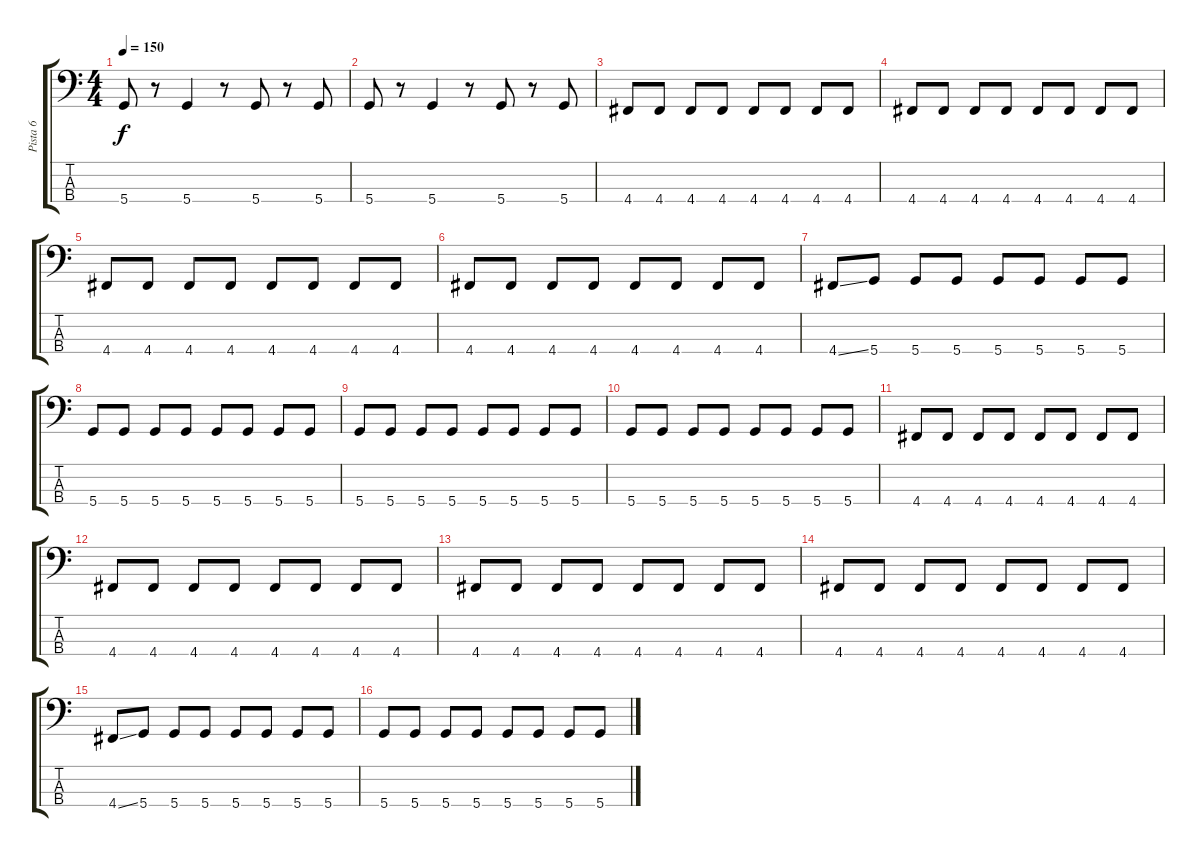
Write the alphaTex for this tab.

\track ("Pista 6" "Pista 6") {instrument electricbassfinger}
\staff {score tabs}
\tuning (G2 D2 A1 D1) {hide}
\ts (4 4)
\tempo 150
\clef f4
\ks c
5.4.8{dy f} r.8 5.4.4 r.8 5.4.8 r.8 5.4.8 |
5.4.8 r.8 5.4.4 r.8 5.4.8 r.8 5.4.8 |
4.4.8 4.4.8 4.4.8 4.4.8 4.4.8 4.4.8 4.4.8 4.4.8 |
4.4.8 4.4.8 4.4.8 4.4.8 4.4.8 4.4.8 4.4.8 4.4.8 |
4.4.8 4.4.8 4.4.8 4.4.8 4.4.8 4.4.8 4.4.8 4.4.8 |
4.4.8 4.4.8 4.4.8 4.4.8 4.4.8 4.4.8 4.4.8 4.4.8 |
4.4{ss}.8 5.4.8 5.4.8 5.4.8 5.4.8 5.4.8 5.4.8 5.4.8 |
5.4.8 5.4.8 5.4.8 5.4.8 5.4.8 5.4.8 5.4.8 5.4.8 |
5.4.8 5.4.8 5.4.8 5.4.8 5.4.8 5.4.8 5.4.8 5.4.8 |
5.4.8 5.4.8 5.4.8 5.4.8 5.4.8 5.4.8 5.4.8 5.4.8 |
4.4.8 4.4.8 4.4.8 4.4.8 4.4.8 4.4.8 4.4.8 4.4.8 |
4.4.8 4.4.8 4.4.8 4.4.8 4.4.8 4.4.8 4.4.8 4.4.8 |
4.4.8 4.4.8 4.4.8 4.4.8 4.4.8 4.4.8 4.4.8 4.4.8 |
4.4.8 4.4.8 4.4.8 4.4.8 4.4.8 4.4.8 4.4.8 4.4.8 |
4.4{ss}.8 5.4.8 5.4.8 5.4.8 5.4.8 5.4.8 5.4.8 5.4.8 |
5.4.8 5.4.8 5.4.8 5.4.8 5.4.8 5.4.8 5.4.8 5.4.8
